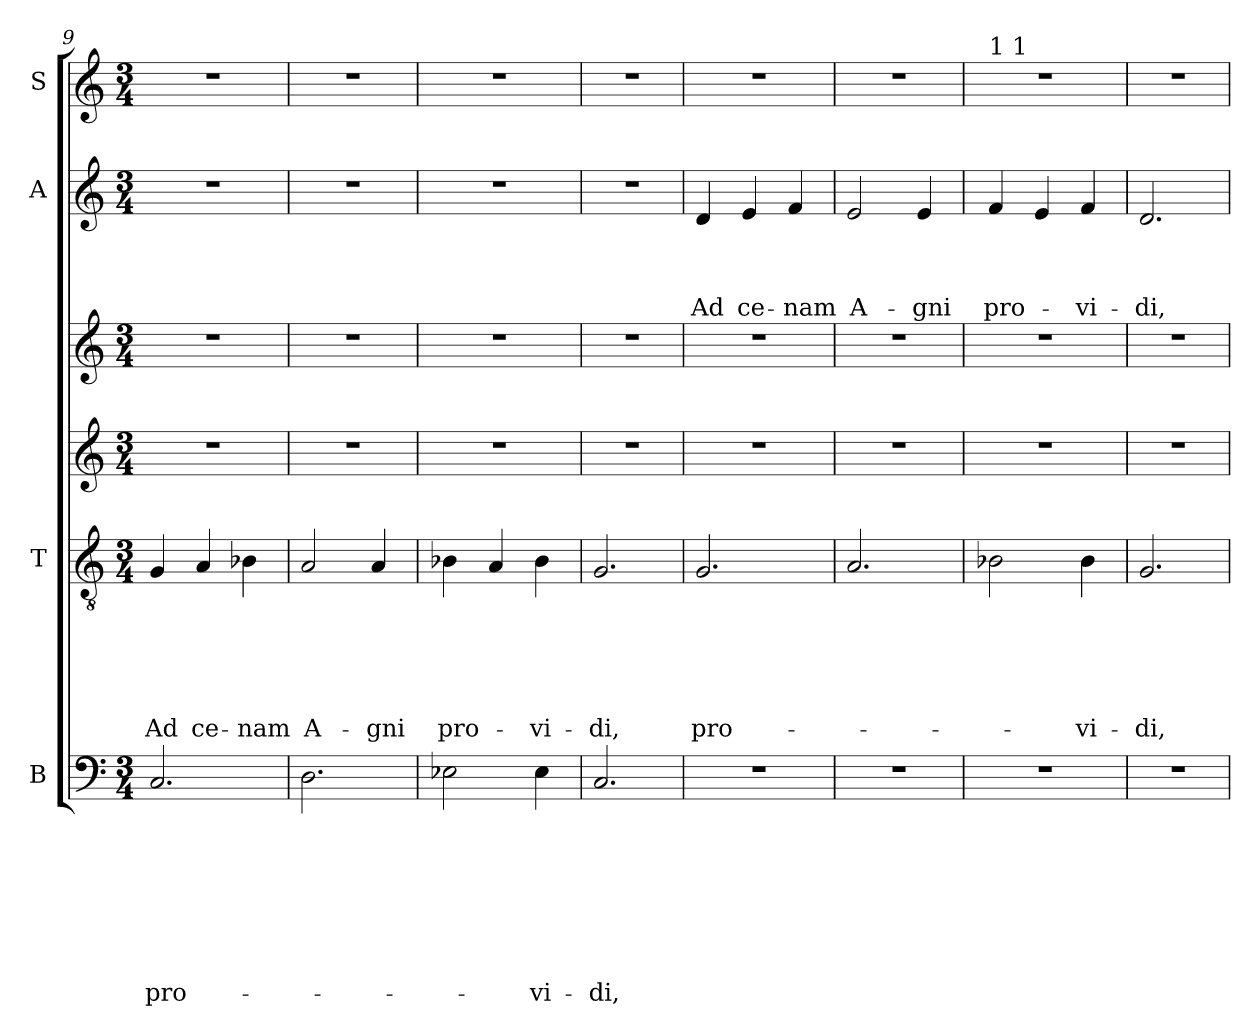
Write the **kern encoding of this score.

**kern	**text	**text	**text	**text	**text	**text	**text	**text	**kern	**text	**text	**text	**text	**text	**text	**kern	**kern	**kern	**text	**text	**text	**text	**kern
*part6	*part6	*part6	*part6	*part6	*part6	*part6	*part6	*part6	*part5	*part5	*part5	*part5	*part5	*part5	*part5	*part4	*part3	*part2	*part2	*part2	*part2	*part2	*part1
*staff6	*staff6	*staff6	*staff6	*staff6	*staff6	*staff6	*staff6	*staff6	*staff5	*staff5	*staff5	*staff5	*staff5	*staff5	*staff5	*staff4	*staff3	*staff2	*staff2	*staff2	*staff2	*staff2	*staff1
*I"B	*	*	*	*	*	*	*	*	*I"T	*	*	*	*	*	*	*	*	*I"A	*	*	*	*	*I"S
*I'B	*	*	*	*	*	*	*	*	*I'T	*	*	*	*	*	*	*	*	*I'A	*	*	*	*	*I'S
*clefF4	*	*	*	*	*	*	*	*	*clefGv2	*	*	*	*	*	*	*clefG2	*clefG2	*clefG2	*	*	*	*	*clefG2
*k[]	*	*	*	*	*	*	*	*	*k[]	*	*	*	*	*	*	*k[]	*k[]	*k[]	*	*	*	*	*k[]
*C:	*	*	*	*	*	*	*	*	*C:	*	*	*	*	*	*	*C:	*C:	*C:	*	*	*	*	*C:
*M3/4	*	*	*	*	*	*	*	*	*M3/4	*	*	*	*	*	*	*M3/4	*M3/4	*M3/4	*	*	*	*	*M3/4
=9	=9	=9	=9	=9	=9	=9	=9	=9	=9	=9	=9	=9	=9	=9	=9	=9	=9	=9	=9	=9	=9	=9	=9
!	!	!	!	!	!	!	!	!LO:LY:b	!	!	!	!	!	!	!LO:LY:b	!	!	!LO:N:vis=1	!	!	!	!	!LO:N:vis=1
2.C/	.	.	.	.	.	.	.	pro-	4G/	.	.	.	.	.	Ad	2.r	2.r	2.r	.	.	.	.	2.r
!	!	!	!	!	!	!	!	!	!	!	!	!	!	!	!LO:LY:b	!	!	!	!	!	!	!	!
.	.	.	.	.	.	.	.	.	4A/	.	.	.	.	.	ce-	.	.	.	.	.	.	.	.
!	!	!	!	!	!	!	!	!	!	!	!	!	!	!	!LO:LY:b	!	!	!	!	!	!	!	!
.	.	.	.	.	.	.	.	.	4B-X\	.	.	.	.	.	-nam	.	.	.	.	.	.	.	.
=10	=10	=10	=10	=10	=10	=10	=10	=10	=10	=10	=10	=10	=10	=10	=10	=10	=10	=10	=10	=10	=10	=10	=10
!	!	!	!	!	!	!	!	!	!	!	!	!	!	!	!LO:LY:b	!	!	!LO:N:vis=1	!	!	!	!	!LO:N:vis=1
2.D\	.	.	.	.	.	.	.	.	2A/	.	.	.	.	.	A-	2.r	2.r	2.r	.	.	.	.	2.r
!	!	!	!	!	!	!	!	!	!	!	!	!	!	!	!LO:LY:b	!	!	!	!	!	!	!	!
.	.	.	.	.	.	.	.	.	4A/	.	.	.	.	.	-gni	.	.	.	.	.	.	.	.
=11	=11	=11	=11	=11	=11	=11	=11	=11	=11	=11	=11	=11	=11	=11	=11	=11	=11	=11	=11	=11	=11	=11	=11
!	!	!	!	!	!	!	!	!	!	!	!	!	!	!	!LO:LY:b	!	!	!LO:N:vis=1	!	!	!	!	!LO:N:vis=1
2E-X\	.	.	.	.	.	.	.	.	4B-X\	.	.	.	.	.	pro-	2.r	2.r	2.r	.	.	.	.	2.r
.	.	.	.	.	.	.	.	.	4A/	.	.	.	.	.	.	.	.	.	.	.	.	.	.
!	!	!	!	!	!	!	!	!LO:LY:b	!	!	!	!	!	!	!LO:LY:b	!	!	!	!	!	!	!	!
4E-\	.	.	.	.	.	.	.	-vi-	4B-\	.	.	.	.	.	-vi-	.	.	.	.	.	.	.	.
=12	=12	=12	=12	=12	=12	=12	=12	=12	=12	=12	=12	=12	=12	=12	=12	=12	=12	=12	=12	=12	=12	=12	=12
!	!	!	!	!	!	!	!	!LO:LY:b	!	!	!	!	!	!	!LO:LY:b	!	!	!LO:N:vis=1	!	!	!	!	!LO:N:vis=1
2.C/	.	.	.	.	.	.	.	-di,	2.G/	.	.	.	.	.	-di,	2.r	2.r	2.r	.	.	.	.	2.r
=13	=13	=13	=13	=13	=13	=13	=13	=13	=13	=13	=13	=13	=13	=13	=13	=13	=13	=13	=13	=13	=13	=13	=13
!LO:N:vis=1	!	!	!	!	!	!	!	!	!	!	!	!	!	!	!LO:LY:b	!	!	!	!	!	!	!LO:LY:b	!LO:N:vis=1
2.r	.	.	.	.	.	.	.	.	2.G/	.	.	.	.	.	pro-	2.r	2.r	4d/	.	.	.	Ad	2.r
!	!	!	!	!	!	!	!	!	!	!	!	!	!	!	!	!	!	!	!	!	!	!LO:LY:b	!
.	.	.	.	.	.	.	.	.	.	.	.	.	.	.	.	.	.	4e/	.	.	.	ce-	.
!	!	!	!	!	!	!	!	!	!	!	!	!	!	!	!	!	!	!	!	!	!	!LO:LY:b	!
.	.	.	.	.	.	.	.	.	.	.	.	.	.	.	.	.	.	4f/	.	.	.	-nam	.
=14	=14	=14	=14	=14	=14	=14	=14	=14	=14	=14	=14	=14	=14	=14	=14	=14	=14	=14	=14	=14	=14	=14	=14
!LO:N:vis=1	!	!	!	!	!	!	!	!	!	!	!	!	!	!	!	!	!	!	!	!	!	!LO:LY:b	!LO:N:vis=1
2.r	.	.	.	.	.	.	.	.	2.A/	.	.	.	.	.	.	2.r	2.r	2e/	.	.	.	A-	2.r
!	!	!	!	!	!	!	!	!	!	!	!	!	!	!	!	!	!	!	!	!	!	!LO:LY:b	!
.	.	.	.	.	.	.	.	.	.	.	.	.	.	.	.	.	.	4e/	.	.	.	-gni	.
!!LO:LB:g=z
=15	=15	=15	=15	=15	=15	=15	=15	=15	=15	=15	=15	=15	=15	=15	=15	=15	=15	=15	=15	=15	=15	=15	=15
!	!	!	!	!	!	!	!	!	!	!	!	!	!	!	!	!	!	!	!	!	!	!	!LO:TX:a:t=1 1
!LO:N:vis=1	!	!	!	!	!	!	!	!	!	!	!	!	!	!	!	!	!	!	!	!	!	!LO:LY:b	!LO:N:vis=1
2.r	.	.	.	.	.	.	.	.	2B-X\	.	.	.	.	.	.	2.r	2.r	4f/	.	.	.	pro-	2.r
.	.	.	.	.	.	.	.	.	.	.	.	.	.	.	.	.	.	4e/	.	.	.	.	.
!	!	!	!	!	!	!	!	!	!	!	!	!	!	!	!LO:LY:b	!	!	!	!	!	!	!LO:LY:b	!
.	.	.	.	.	.	.	.	.	4B-\	.	.	.	.	.	-vi-	.	.	4f/	.	.	.	-vi-	.
=16	=16	=16	=16	=16	=16	=16	=16	=16	=16	=16	=16	=16	=16	=16	=16	=16	=16	=16	=16	=16	=16	=16	=16
!LO:N:vis=1	!	!	!	!	!	!	!	!	!	!	!	!	!	!	!LO:LY:b	!	!	!	!	!	!	!LO:LY:b	!LO:N:vis=1
2.r	.	.	.	.	.	.	.	.	2.G/	.	.	.	.	.	-di,	2.r	2.r	2.d/	.	.	.	-di,	2.r
=	=	=	=	=	=	=	=	=	=	=	=	=	=	=	=	=	=	=	=	=	=	=	=
*-	*-	*-	*-	*-	*-	*-	*-	*-	*-	*-	*-	*-	*-	*-	*-	*-	*-	*-	*-	*-	*-	*-	*-
